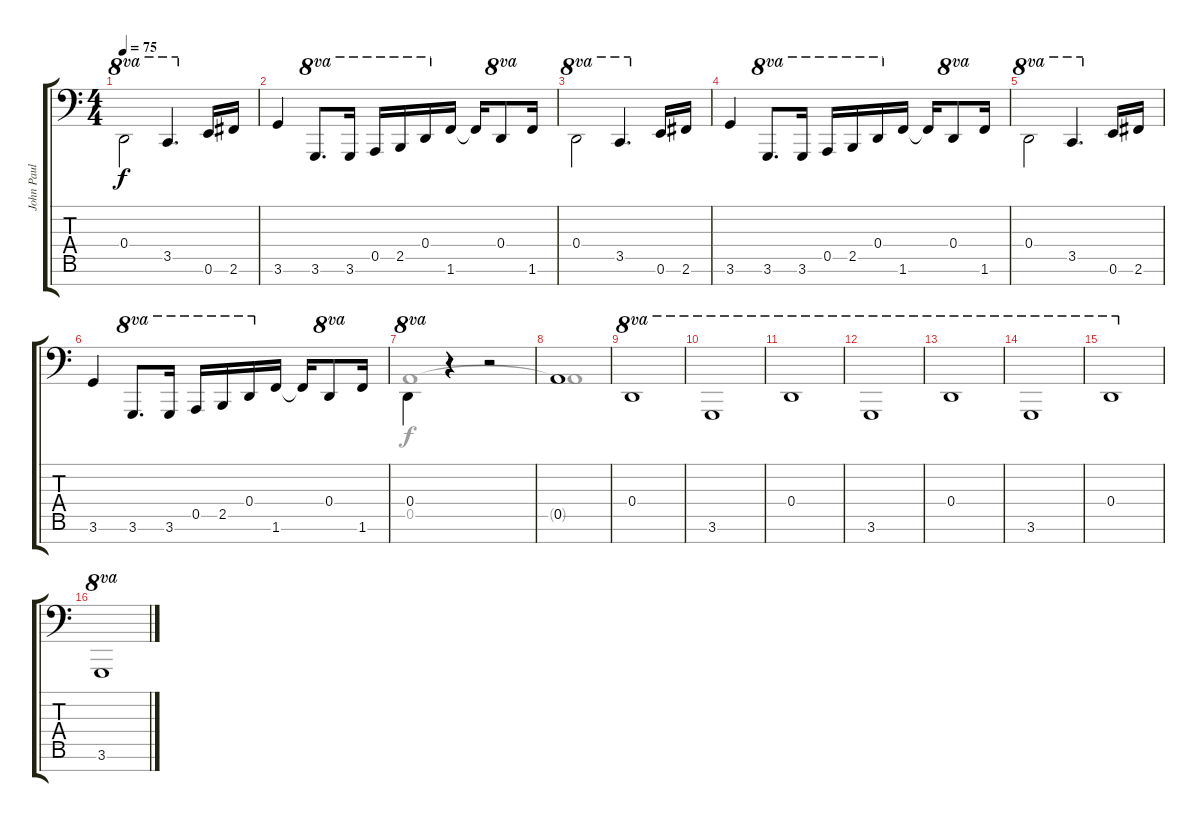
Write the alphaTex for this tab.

\track ("John Paul Jones (Orgão 2)" "John Paul ") {instrument drawbarorgan}
\staff {score tabs}
\tuning (E4 B3 G3 D3 A2 E2 C-1) {hide}
\voice
\ts (4 4)
\tempo 75
\clef f4
\ks c
0.4.2{ot 8va dy f beam Down} 3.5.4{d ot 8va beam Up} 0.6.16 2.6.16 |
3.6.4 3.6.8{d ot 8va} 3.6.16{ot 8va} 0.5.16{ot 8va beam Up} 2.5.16{ot 8va beam Up} 0.4.16{ot 8va beam Up} 1.6.16{beam Up} 1.6{t}.16 0.4.8{ot 8va} 1.6.16 |
0.4.2{ot 8va beam Down} 3.5.4{d ot 8va beam Up} 0.6.16 2.6.16 |
3.6.4 3.6.8{d ot 8va} 3.6.16{ot 8va} 0.5.16{ot 8va beam Up} 2.5.16{ot 8va beam Up} 0.4.16{ot 8va beam Up} 1.6.16{beam Up} 1.6{t}.16 0.4.8{ot 8va} 1.6.16 |
0.4.2{ot 8va beam Down} 3.5.4{d ot 8va beam Up} 0.6.16 2.6.16 |
3.6.4 3.6.8{d ot 8va} 3.6.16{ot 8va} 0.5.16{ot 8va beam Up} 2.5.16{ot 8va beam Up} 0.4.16{ot 8va beam Up} 1.6.16{beam Up} 1.6{t}.16 0.4.8{ot 8va} 1.6.16 |
0.4.4{ot 8va beam Down} r.4 r.2 |
0.5.1 |
0.4.1{ot 8va} |
3.6.1{ot 8va} |
0.4.1{ot 8va} |
3.6.1{ot 8va} |
0.4.1{ot 8va} |
3.6.1{ot 8va} |
0.4.1{ot 8va} |
3.6.1{ot 8va}
\voice
\clef f4
\ottava regular
\simile none
\ks c
|
|
|
|
|
|
0.5.1 |
0.5{t}.1 |
|
|
|
|
|
|
|
